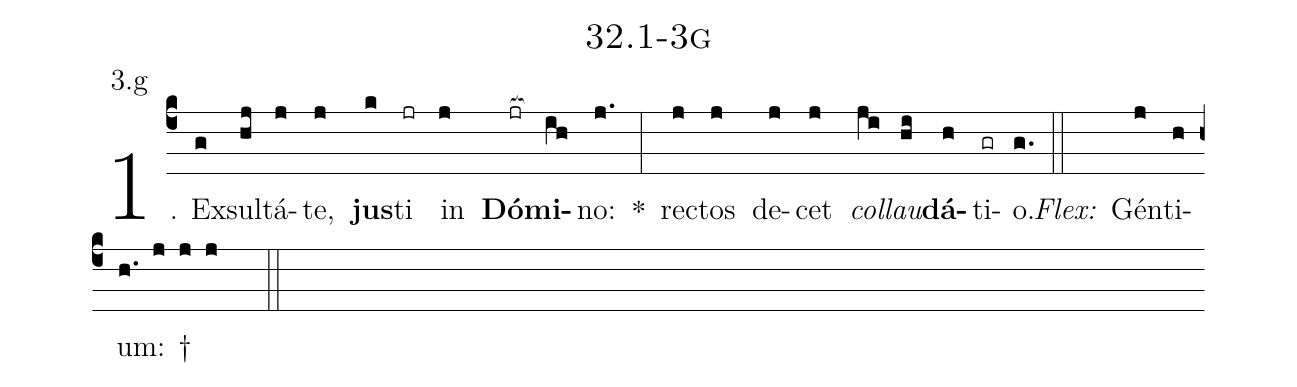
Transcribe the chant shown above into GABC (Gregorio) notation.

name: 32.1-3g;
annotation: 3.g;
%%
(c4)1. Ex(g)sul(hj)tá(j)te,(j) <b>jus</b>(k)ti(jr) in(j) <b>Dó</b>(jr[ocb:1{])<b>mi</b>(ih[ocb:0}])no:(j.) *(:) rec(j)tos(j) de(j)cet(j) <i>col</i>(ji)<i>lau</i>(hi)<b>dá</b>(h)ti(gr)o.(g.) (::)
<i>Flex:</i>()  Gén(j)ti(h)um: †(h. j j j  ::)
